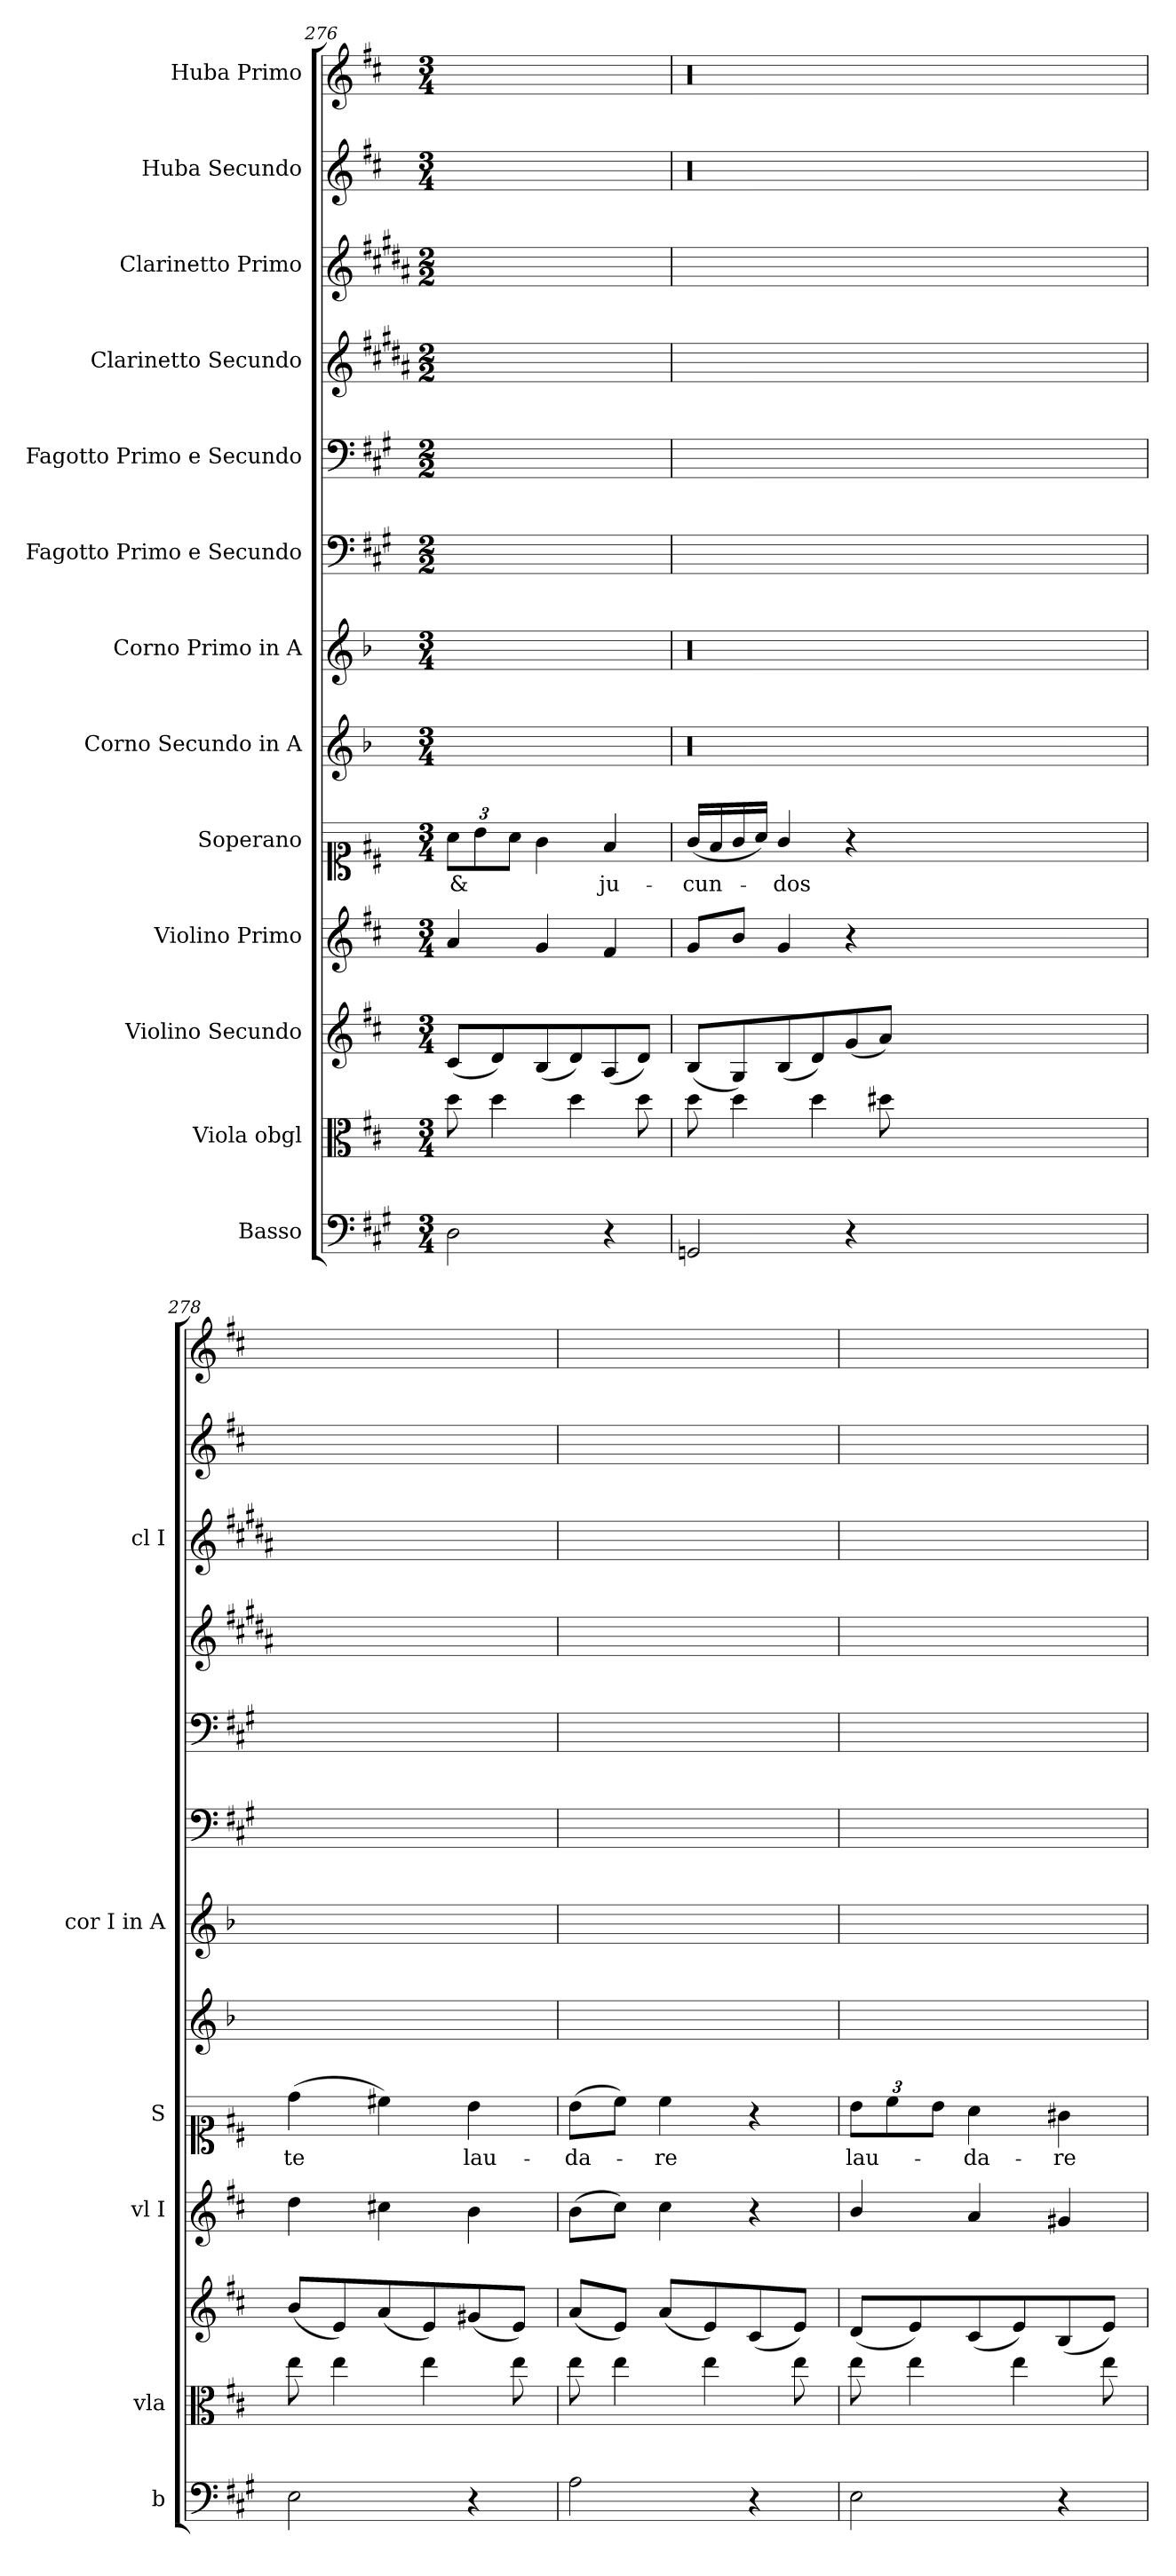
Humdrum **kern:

**kern	**kern	**kern	**kern	**kern	**text	**kern	**kern	**kern	**kern	**kern	**kern	**kern	**kern
*part13	*part12	*part11	*part10	*part9	*part9	*part8	*part7	*part6	*part5	*part4	*part3	*part2	*part1
*staff13	*staff12	*staff11	*staff10	*staff9	*staff9	*staff8	*staff7	*staff6	*staff5	*staff4	*staff3	*staff2	*staff1
*I"Basso	*I"Viola obgl	*I"Violino Secundo	*I"Violino Primo	*I"Soperano	*	*I"Corno Secundo in A	*I"Corno Primo in A	*I"Fagotto Primo e Secundo	*I"Fagotto Primo e Secundo	*I"Clarinetto Secundo	*I"Clarinetto Primo	*I"Huba Secundo	*I"Huba Primo
*I'b	*I'vla	*	*I'vl I	*I'S	*	*	*I'cor I in A	*	*	*	*I'cl I	*	*
*clefF4	*clefC3	*clefG2	*clefG2	*clefC1	*	*clefG2	*clefG2	*clefF4	*clefF4	*clefG2	*clefG2	*clefG2	*clefG2
*	*	*	*	*	*	*ITrd2c3	*ITrd2c3	*	*	*ITrd1c2	*ITrd1c2	*	*
*k[f#c#g#]	*k[f#c#]	*k[f#c#]	*k[f#c#]	*k[f#c#]	*	*k[f#c#]	*k[f#c#]	*k[f#c#g#]	*k[f#c#g#]	*k[f#c#g#]	*k[f#c#g#]	*k[f#c#]	*k[f#c#]
*M3/4	*M3/4	*M3/4	*M3/4	*M3/4	*	*M3/4	*M3/4	*M2/2	*M2/2	*M2/2	*M2/2	*M3/4	*M3/4
=276	=276	=276	=276	=276	=276	=276	=276	=276	=276	=276	=276	=276	=276
2D\	8dd\	(8c#/L	4a/	12a\L	&	2.ryy	2.ryy	2D\yy	2D\yy	2.ryy	2.ryy	2.ryy	2.ryy
.	.	.	.	12b\	.	.	.	.	.	.	.	.	.
.	4dd\	8d/)	.	.	.	.	.	.	.	.	.	.	.
.	.	.	.	12a\J	.	.	.	.	.	.	.	.	.
.	.	(8B/	4g/	4g\	.	.	.	.	.	.	.	.	.
.	4dd\	8d/)	.	.	.	.	.	.	.	.	.	.	.
4r	.	(8A/	4f#/	4f#/	ju-	.	.	4ryy	4ryy	.	.	.	.
.	8dd\	8d/J)	.	.	.	.	.	.	.	.	.	.	.
=277	=277	=277	=277	=277	=277	=277	=277	=277	=277	=277	=277	=277	=277
!	!	!	!	!	!	!LO:N:vis=00	!LO:N:vis=00	!	!	!	!	!LO:N:vis=00	!LO:N:vis=00
2GG/	8dd\	(8B/L	8g/L	(16g/LL	-cun-	0.r	0.r	2GGn/yy	2GGn/yy	2.ryy	2.ryy	0.r	0.r
.	.	.	.	16f#/	.	.	.	.	.	.	.	.	.
.	4dd\	8G/)	8b/J	16g/	.	.	.	.	.	.	.	.	.
.	.	.	.	16a/JJ)	.	.	.	.	.	.	.	.	.
.	.	(8B/	4g/	4g/	-dos	.	.	.	.	.	.	.	.
.	4dd\	8d/)	.	.	.	.	.	.	.	.	.	.	.
4r	.	(8g/	4r	4r	.	.	.	4ryy	4ryy	.	.	.	.
.	8dd#X\	8a/J)	.	.	.	.	.	.	.	.	.	.	.
0ryy	0ryy	0ryy	0ryy	0ryy	.	.	.	0ryy	0ryy	0ryy	0ryy	.	.
4ryy	4ryy	4ryy	4ryy	4ryy	.	.	.	4ryy	4ryy	4ryy	4ryy	.	.
=278	=278	=278	=278	=278	=278	=278	=278	=278	=278	=278	=278	=278	=278
2E\	8ee\	(8b/L	4dd\	(4dd\	te	2.ryy	2.ryy	2E\yy	2E\yy	2.ryy	2.ryy	2.ryy	2.ryy
.	4ee\	8e/)	.	.	.	.	.	.	.	.	.	.	.
.	.	(8a/	4cc#X\	4cc#X\)	.	.	.	.	.	.	.	.	.
.	4ee\	8e/)	.	.	.	.	.	.	.	.	.	.	.
4r	.	(8g#X/	4b\	4b\	lau-	.	.	4ryy	4ryy	.	.	.	.
.	8ee\	8e/J)	.	.	.	.	.	.	.	.	.	.	.
=279	=279	=279	=279	=279	=279	=279	=279	=279	=279	=279	=279	=279	=279
2A\	8ee\	(8a/L	(8b\L	(8b\L	-da-	2.ryy	2.ryy	2A\yy	2A\yy	2.ryy	2.ryy	2.ryy	2.ryy
.	4ee\	8e/J)	8cc#\J)	8cc#\J)	.	.	.	.	.	.	.	.	.
.	.	(8a/L	4cc#\	4cc#\	-re	.	.	.	.	.	.	.	.
.	4ee\	8e/)	.	.	.	.	.	.	.	.	.	.	.
4r	.	(8c#/	4r	4r	.	.	.	4ryy	4ryy	.	.	.	.
.	8ee\	8e/J)	.	.	.	.	.	.	.	.	.	.	.
=280	=280	=280	=280	=280	=280	=280	=280	=280	=280	=280	=280	=280	=280
2E\	8ee\	(8d/L	4b/	12b\L	lau-	2.ryy	2.ryy	2E\yy	2E\yy	2.ryy	2.ryy	2.ryy	2.ryy
.	.	.	.	12cc#\	.	.	.	.	.	.	.	.	.
.	4ee\	8e/)	.	.	.	.	.	.	.	.	.	.	.
.	.	.	.	12b\J	.	.	.	.	.	.	.	.	.
.	.	(8c#/	4a/	4a\	-da-	.	.	.	.	.	.	.	.
.	4ee\	8e/)	.	.	.	.	.	.	.	.	.	.	.
4r	.	(8B/	4g#X/	4g#X\	-re	.	.	4ryy	4ryy	.	.	.	.
.	8ee\	8e/J)	.	.	.	.	.	.	.	.	.	.	.
=	=	=	=	=	=	=	=	=	=	=	=	=	=
*-	*-	*-	*-	*-	*-	*-	*-	*-	*-	*-	*-	*-	*-
